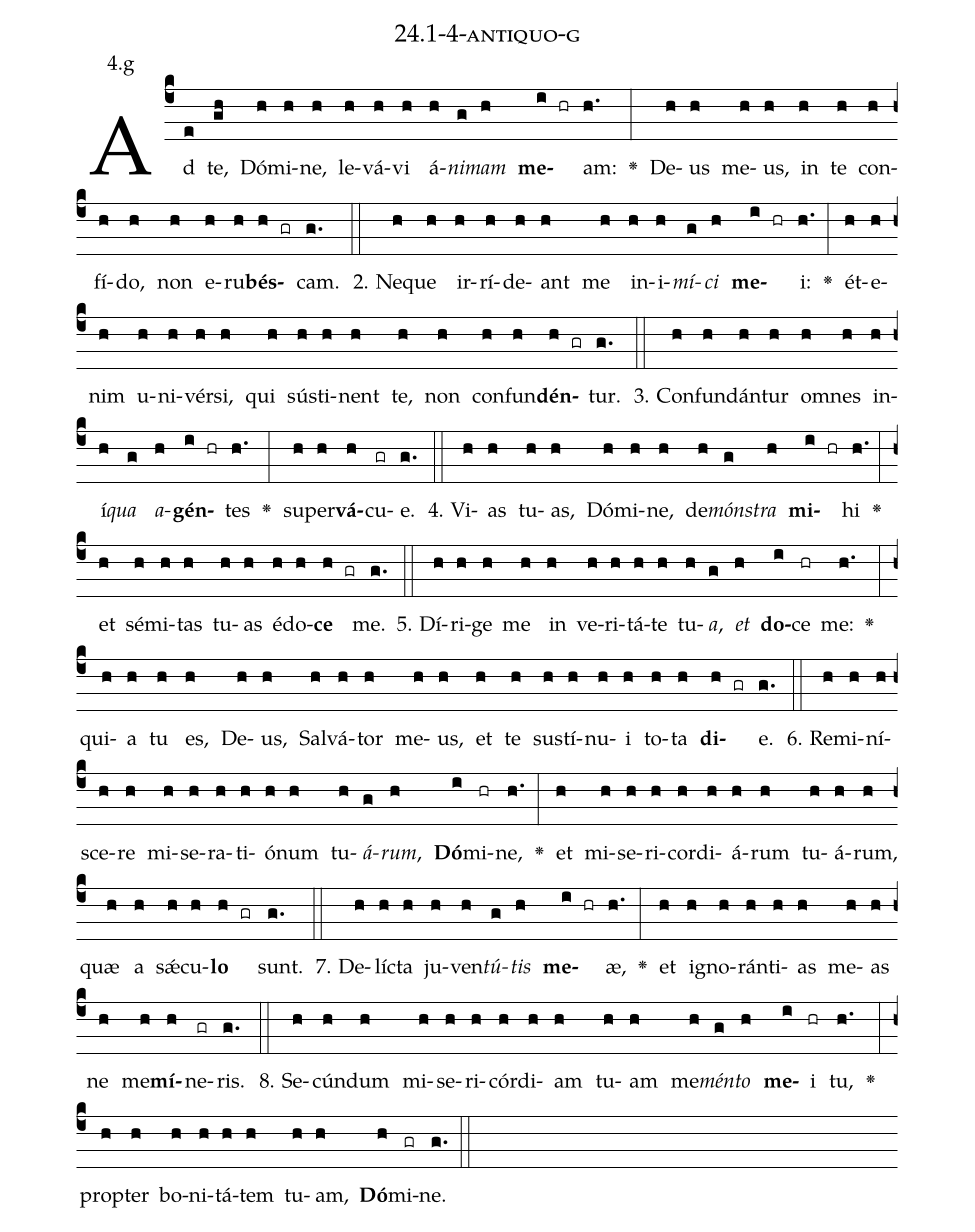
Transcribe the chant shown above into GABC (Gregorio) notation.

name: 24.1-4-antiquo-g;
annotation: 4.g;
%%
(c4)Ad(e) te,(gh) Dó(h)mi(h)ne,(h) le(h)vá(h)vi(h) á(h)<i>ni</i>(g)<i>mam</i>(h) <b>me</b>(i hr)am:(h.) <v>\greheightstar</v>(:) De(h)us(h) me(h)us,(h) in(h) te(h) con(h)fí(h)do,(h) non(h) e(h)ru(h)<b>bés</b>(h gr)cam.(g.) (::)
2. Ne(h)que(h) ir(h)rí(h)de(h)ant(h) me(h) in(h)i(h)<i>mí</i>(g)<i>ci</i>(h) <b>me</b>(i hr)i:(h.) <v>\greheightstar</v>(:) ét(h)e(h)nim(h) u(h)ni(h)vér(h)si,(h) qui(h) sús(h)ti(h)nent(h) te,(h) non(h) con(h)fun(h)<b>dén</b>(h gr)tur.(g.) (::)
3. Con(h)fun(h)dán(h)tur(h) om(h)nes(h) in(h)í(h)<i>qua</i>(g) <i>a</i>(h)<b>gén</b>(i hr)tes(h.) <v>\greheightstar</v>(:) su(h)per(h)<b>vá</b>(h)cu(gr)e.(g.) (::)
4. Vi(h)as(h) tu(h)as,(h) Dó(h)mi(h)ne,(h) de(h)<i>móns</i>(g)<i>tra</i>(h) <b>mi</b>(i hr)hi(h.) <v>\greheightstar</v>(:) et(h) sé(h)mi(h)tas(h) tu(h)as(h) é(h)do(h)<b>ce</b>(h gr) me.(g.) (::)
5. Dí(h)ri(h)ge(h) me(h) in(h) ve(h)ri(h)tá(h)te(h) tu(h)<i>a</i>,(g) <i>et</i>(h) <b>do</b>(i)ce(hr) me:(h.) <v>\greheightstar</v>(:) qui(h)a(h) tu(h) es,(h) De(h)us,(h) Sal(h)vá(h)tor(h) me(h)us,(h) et(h) te(h) sus(h)tí(h)nu(h)i(h) to(h)ta(h) <b>di</b>(h gr)e.(g.) (::)
6. Re(h)mi(h)ní(h)sce(h)re(h) mi(h)se(h)ra(h)ti(h)ó(h)num(h) tu(h)<i>á</i>(g)<i>rum</i>,(h) <b>Dó</b>(i)mi(hr)ne,(h.) <v>\greheightstar</v>(:) et(h) mi(h)se(h)ri(h)cor(h)di(h)á(h)rum(h) tu(h)á(h)rum,(h) quæ(h) a(h) sǽ(h)cu(h)<b>lo</b>(h gr) sunt.(g.) (::)
7. De(h)líc(h)ta(h) ju(h)ven(h)<i>tú</i>(g)<i>tis</i>(h) <b>me</b>(i hr)æ,(h.) <v>\greheightstar</v>(:) et(h) i(h)gno(h)rán(h)ti(h)as(h) me(h)as(h) ne(h) me(h)<b>mí</b>(h)ne(gr)ris.(g.) (::)
8. Se(h)cún(h)dum(h) mi(h)se(h)ri(h)cór(h)di(h)am(h) tu(h)am(h) me(h)<i>mén</i>(g)<i>to</i>(h) <b>me</b>(i)i(hr) tu,(h.) <v>\greheightstar</v>(:) prop(h)ter(h) bo(h)ni(h)tá(h)tem(h) tu(h)am,(h) <b>Dó</b>(h)mi(gr)ne.(g.) (::)
